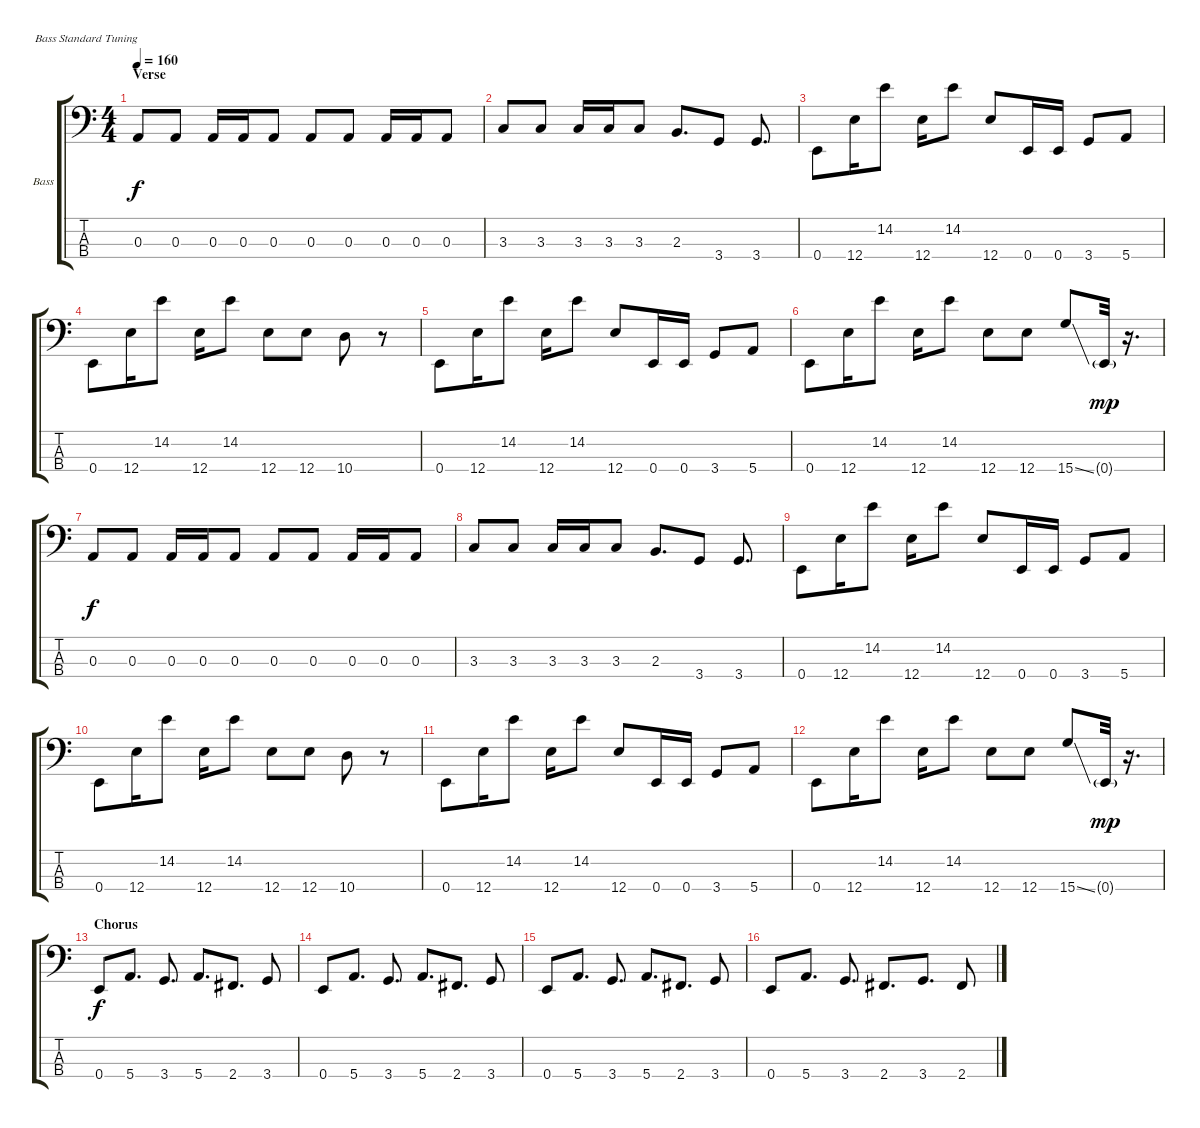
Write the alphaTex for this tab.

\bracketExtendMode groupsimilarinstruments
\firstSystemTrackNameOrientation horizontal
\otherSystemsTrackNameOrientation horizontal
\track ("Bass" "Bass") {instrument electricbassfinger}
\staff {score tabs}
\tuning (G2 D2 A1 E1)
\ts (4 4)
\section ("" "Verse")
\tempo 160
\clef f4
\ks c
0.3.8{dy f} 0.3.8 0.3.16 0.3.16 0.3.8 0.3.8 0.3.8 0.3.16 0.3.16 0.3.8 |
3.3.8 3.3.8 3.3.16 3.3.16 3.3.8 2.3.8{d} 3.4.8 3.4.8{d} |
0.4.8 12.4.16 14.2.8 12.4.16 14.2.8 12.4.8 0.4.16 0.4.16 3.4.8 5.4.8 |
0.4.8 12.4.16 14.2.8 12.4.16 14.2.8 12.4.8 12.4.8 10.4.8 r.8 |
0.4.8 12.4.16 14.2.8 12.4.16 14.2.8 12.4.8 0.4.16 0.4.16 3.4.8 5.4.8 |
0.4.8 12.4.16 14.2.8 12.4.16 14.2.8 12.4.8 12.4.8 15.4{ss}.8 0.4{g}.32{dy mp} r.16{d} |
0.3.8{dy f} 0.3.8 0.3.16 0.3.16 0.3.8 0.3.8 0.3.8 0.3.16 0.3.16 0.3.8 |
3.3.8 3.3.8 3.3.16 3.3.16 3.3.8 2.3.8{d} 3.4.8 3.4.8{d} |
0.4.8 12.4.16 14.2.8 12.4.16 14.2.8 12.4.8 0.4.16 0.4.16 3.4.8 5.4.8 |
0.4.8 12.4.16 14.2.8 12.4.16 14.2.8 12.4.8 12.4.8 10.4.8 r.8 |
0.4.8 12.4.16 14.2.8 12.4.16 14.2.8 12.4.8 0.4.16 0.4.16 3.4.8 5.4.8 |
0.4.8 12.4.16 14.2.8 12.4.16 14.2.8 12.4.8 12.4.8 15.4{ss}.8 0.4{g}.32{dy mp} r.16{d} |
\section ("" "Chorus")
0.4.8{dy f} 5.4.8{d} 3.4.8{d} 5.4.8{d} 2.4.8{d} 3.4.8 |
0.4.8 5.4.8{d} 3.4.8{d} 5.4.8{d} 2.4.8{d} 3.4.8 |
0.4.8 5.4.8{d} 3.4.8{d} 5.4.8{d} 2.4.8{d} 3.4.8 |
0.4.8 5.4.8{d} 3.4.8{d} 2.4.8{d} 3.4.8{d} 2.4.8
